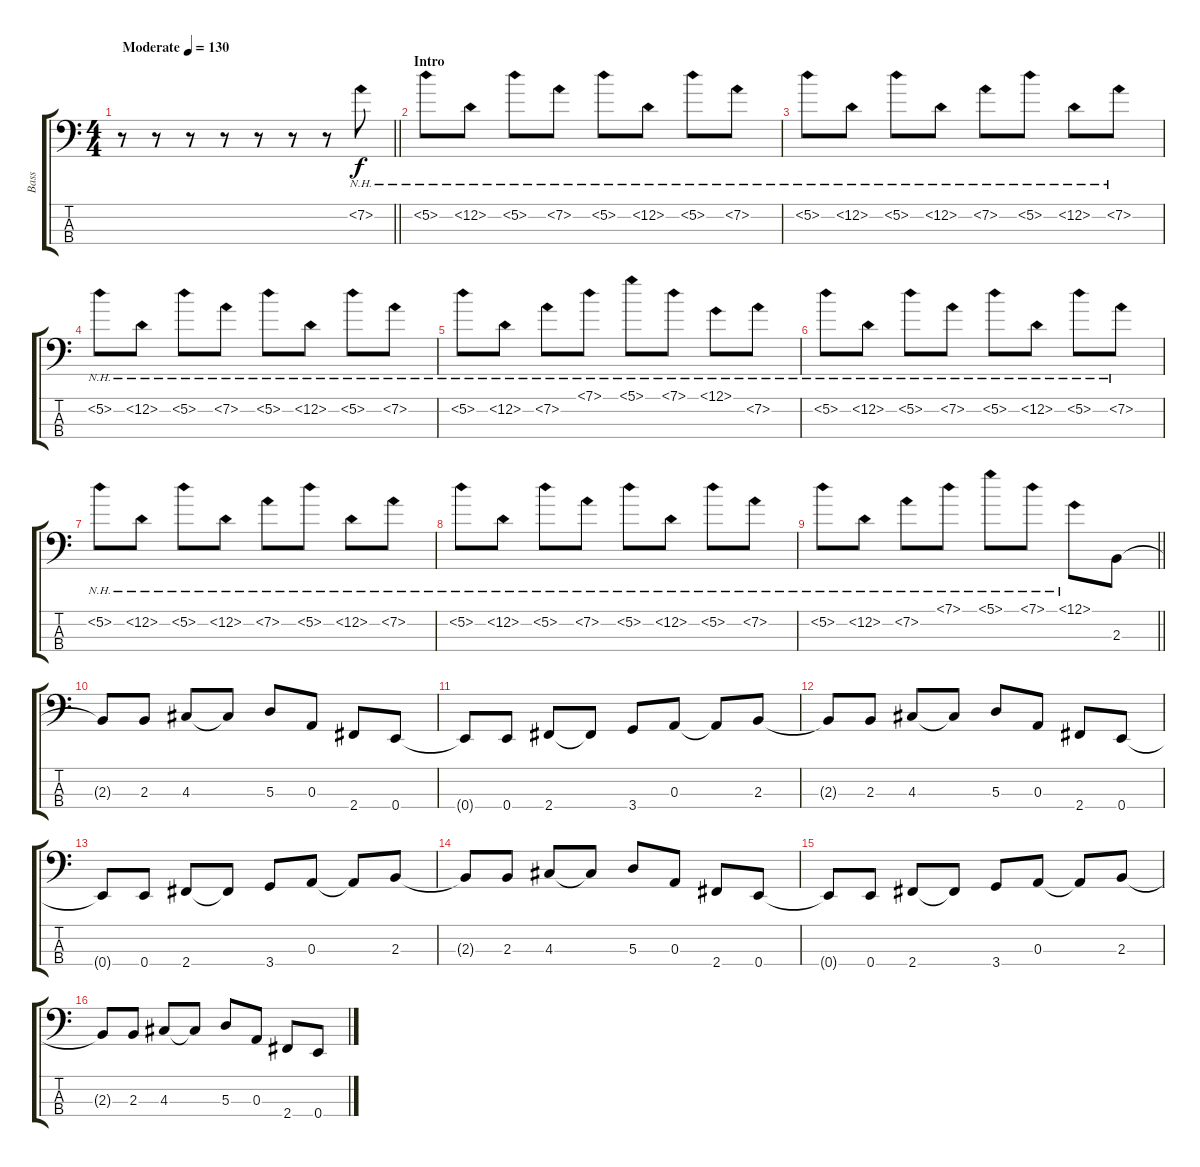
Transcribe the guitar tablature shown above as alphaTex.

\track ("Bass" "Bass") {mute instrument electricbassfinger}
\staff {score tabs}
\tuning (G2 D2 A1 E1) {hide}
\ts (4 4)
\tempo (130 "Moderate")
\clef f4
\barLineRight lightlight
\ks c
r.8{dy f instrument electricbassfinger} r.8 r.8 r.8 r.8 r.8 r.8 7.2{nh}.8 |
\section ("" "Intro")
5.2{nh}.8 12.2{nh}.8 5.2{nh}.8 7.2{nh}.8 5.2{nh}.8 12.2{nh}.8 5.2{nh}.8 7.2{nh}.8 |
5.2{nh}.8 12.2{nh}.8 5.2{nh}.8 12.2{nh}.8 7.2{nh}.8 5.2{nh}.8 12.2{nh}.8 7.2{nh}.8 |
5.2{nh}.8 12.2{nh}.8 5.2{nh}.8 7.2{nh}.8 5.2{nh}.8 12.2{nh}.8 5.2{nh}.8 7.2{nh}.8 |
5.2{nh}.8 12.2{nh}.8 7.2{nh}.8 7.1{nh}.8 5.1{nh}.8 7.1{nh}.8 12.1{nh}.8 7.2{nh}.8 |
5.2{nh}.8 12.2{nh}.8 5.2{nh}.8 7.2{nh}.8 5.2{nh}.8 12.2{nh}.8 5.2{nh}.8 7.2{nh}.8 |
5.2{nh}.8 12.2{nh}.8 5.2{nh}.8 12.2{nh}.8 7.2{nh}.8 5.2{nh}.8 12.2{nh}.8 7.2{nh}.8 |
5.2{nh}.8 12.2{nh}.8 5.2{nh}.8 7.2{nh}.8 5.2{nh}.8 12.2{nh}.8 5.2{nh}.8 7.2{nh}.8 |
\barLineRight lightlight
5.2{nh}.8 12.2{nh}.8 7.2{nh}.8 7.1{nh}.8 5.1{nh}.8 7.1{nh}.8 12.1{nh}.8 2.3.8 |
2.3{t}.8 2.3.8 4.3.8 4.3{t}.8 5.3.8 0.3.8 2.4.8 0.4.8 |
0.4{t}.8 0.4.8 2.4.8 2.4{t}.8 3.4.8 0.3.8 0.3{t}.8 2.3.8 |
2.3{t}.8 2.3.8 4.3.8 4.3{t}.8 5.3.8 0.3.8 2.4.8 0.4.8 |
0.4{t}.8 0.4.8 2.4.8 2.4{t}.8 3.4.8 0.3.8 0.3{t}.8 2.3.8 |
2.3{t}.8 2.3.8 4.3.8 4.3{t}.8 5.3.8 0.3.8 2.4.8 0.4.8 |
0.4{t}.8 0.4.8 2.4.8 2.4{t}.8 3.4.8 0.3.8 0.3{t}.8 2.3.8 |
2.3{t}.8 2.3.8 4.3.8 4.3{t}.8 5.3.8 0.3.8 2.4.8 0.4.8
